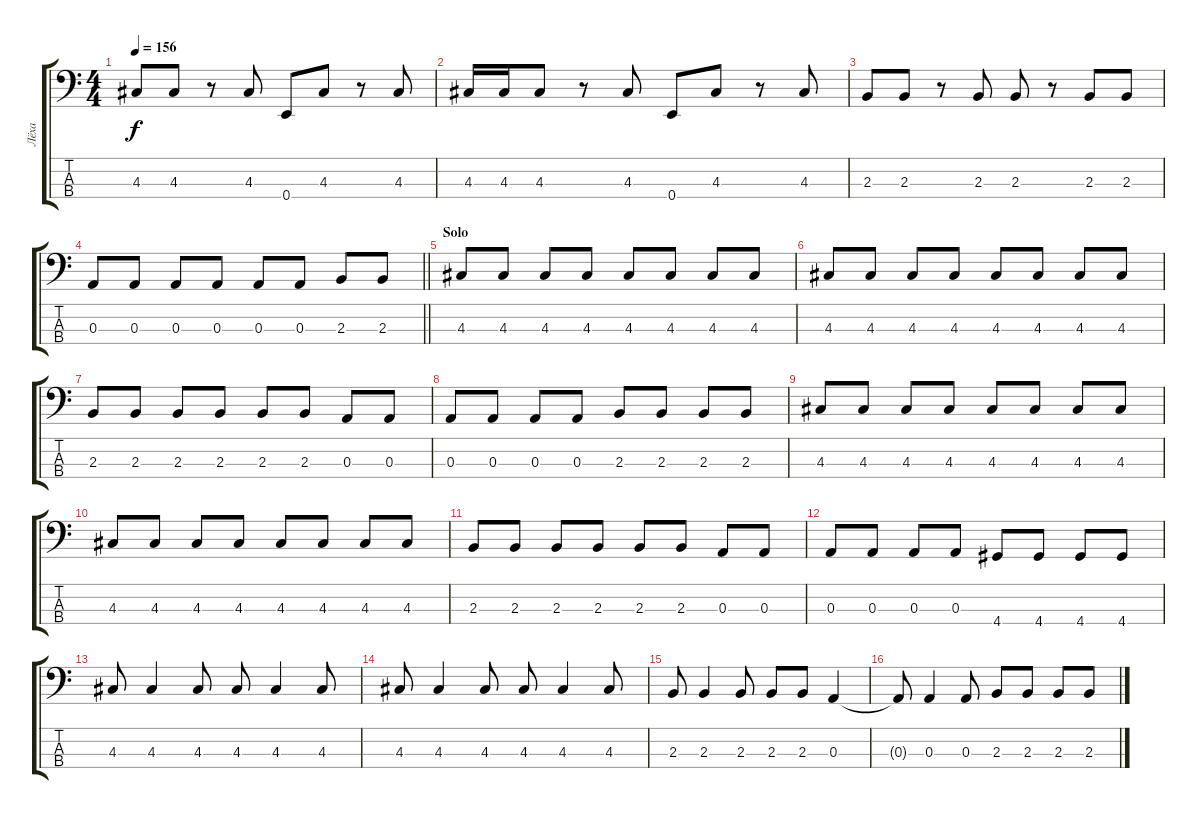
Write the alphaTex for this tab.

\track ("Лёха" "Лёха") {instrument electricbassfinger}
\staff {score tabs}
\tuning (G2 D2 A1 E1) {hide}
\ts (4 4)
\tempo 156
\clef f4
\ks c
4.3.8{dy f} 4.3.8 r.8 4.3.8 0.4.8 4.3.8 r.8 4.3.8 |
4.3.16 4.3.16 4.3.8 r.8 4.3.8 0.4.8 4.3.8 r.8 4.3.8 |
2.3.8 2.3.8 r.8 2.3.8 2.3.8 r.8 2.3.8 2.3.8 |
\barLineRight lightlight
0.3.8 0.3.8 0.3.8 0.3.8 0.3.8 0.3.8 2.3.8 2.3.8 |
\section ("" "Solo")
4.3.8 4.3.8 4.3.8 4.3.8 4.3.8 4.3.8 4.3.8 4.3.8 |
4.3.8 4.3.8 4.3.8 4.3.8 4.3.8 4.3.8 4.3.8 4.3.8 |
2.3.8 2.3.8 2.3.8 2.3.8 2.3.8 2.3.8 0.3.8 0.3.8 |
0.3.8 0.3.8 0.3.8 0.3.8 2.3.8 2.3.8 2.3.8 2.3.8 |
4.3.8 4.3.8 4.3.8 4.3.8 4.3.8 4.3.8 4.3.8 4.3.8 |
4.3.8 4.3.8 4.3.8 4.3.8 4.3.8 4.3.8 4.3.8 4.3.8 |
2.3.8 2.3.8 2.3.8 2.3.8 2.3.8 2.3.8 0.3.8 0.3.8 |
0.3.8 0.3.8 0.3.8 0.3.8 4.4.8 4.4.8 4.4.8 4.4.8 |
4.3.8 4.3.4 4.3.8 4.3.8 4.3.4 4.3.8 |
4.3.8 4.3.4 4.3.8 4.3.8 4.3.4 4.3.8 |
2.3.8 2.3.4 2.3.8 2.3.8 2.3.8 0.3.4 |
0.3{t}.8 0.3.4 0.3.8 2.3.8 2.3.8 2.3.8 2.3.8
